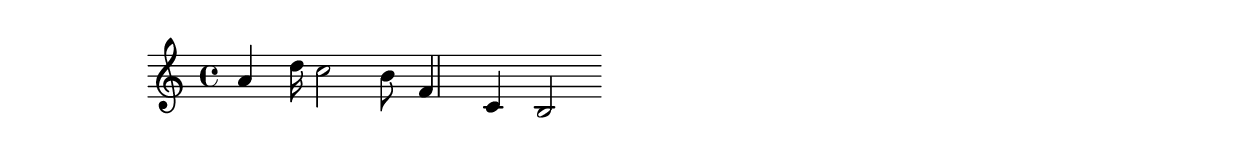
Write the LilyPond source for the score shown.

%{
Welcome to LilyPond
===================

Congratulations, LilyPond has been installed successfully.

Now to take it for the first test run.

  1. Save this file

  2. Select

       Compile > Typeset file

  from the menu.

  The file is processed, and

  3.  The PDF viewer will pop up. Click one of the noteheads.


That's it.  For more information, visit http://lilypond.org .

%}

\version "2.20.0"  % necessary for upgrading to future LilyPond versions.

\relative {
a'4 d16 c2 b8 f4 c4 b2 
}
